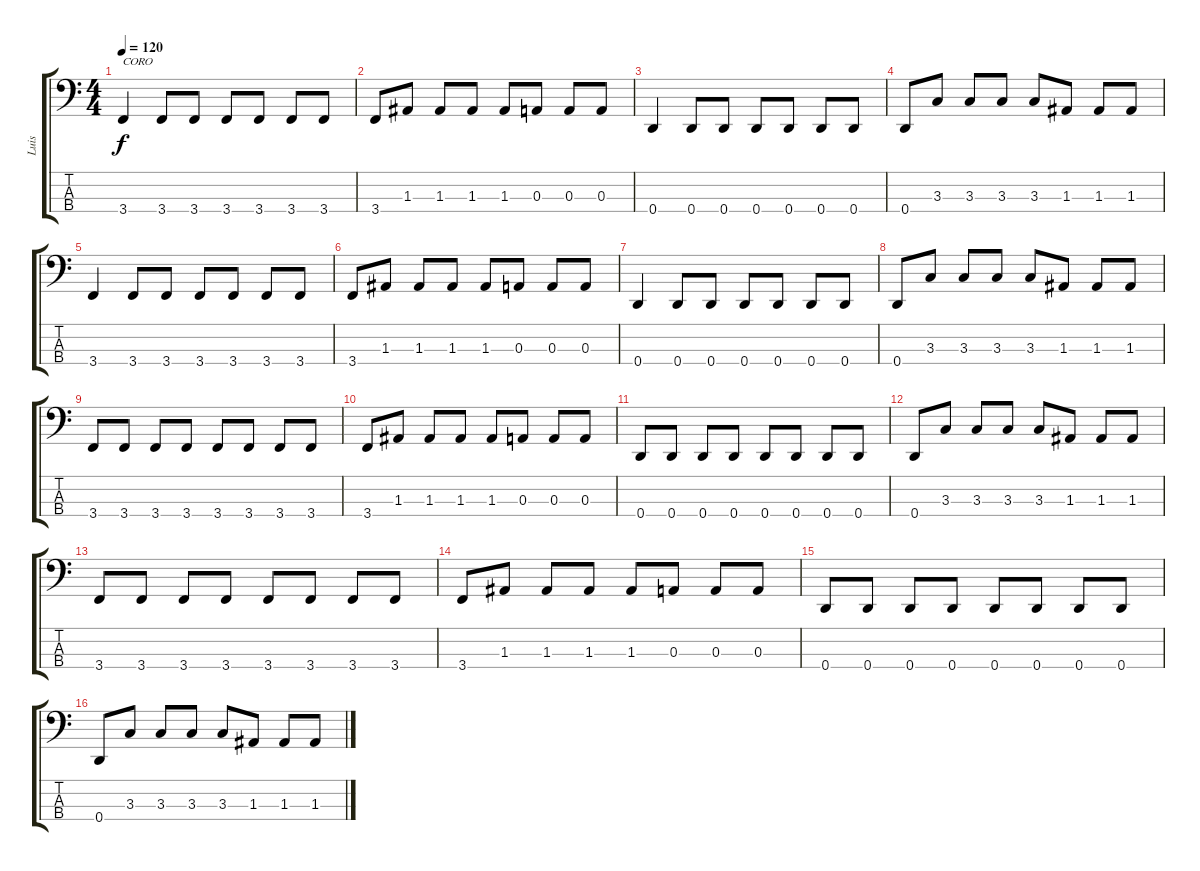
\track ("Luis" "Luis") {instrument electricbassfinger}
\staff {score tabs}
\tuning (G2 D2 A1 D1) {hide}
\ts (4 4)
\tempo 120
\clef f4
\ks c
3.4.4{txt "CORO" dy f} 3.4.8 3.4.8 3.4.8 3.4.8 3.4.8 3.4.8 |
3.4.8 1.3.8 1.3.8 1.3.8 1.3.8 0.3.8 0.3.8 0.3.8 |
0.4.4 0.4.8 0.4.8 0.4.8 0.4.8 0.4.8 0.4.8 |
0.4.8 3.3.8 3.3.8 3.3.8 3.3.8 1.3.8 1.3.8 1.3.8 |
3.4.4 3.4.8 3.4.8 3.4.8 3.4.8 3.4.8 3.4.8 |
3.4.8 1.3.8 1.3.8 1.3.8 1.3.8 0.3.8 0.3.8 0.3.8 |
0.4.4 0.4.8 0.4.8 0.4.8 0.4.8 0.4.8 0.4.8 |
0.4.8 3.3.8 3.3.8 3.3.8 3.3.8 1.3.8 1.3.8 1.3.8 |
3.4.8 3.4.8 3.4.8 3.4.8 3.4.8 3.4.8 3.4.8 3.4.8 |
3.4.8 1.3.8 1.3.8 1.3.8 1.3.8 0.3.8 0.3.8 0.3.8 |
0.4.8 0.4.8 0.4.8 0.4.8 0.4.8 0.4.8 0.4.8 0.4.8 |
0.4.8 3.3.8 3.3.8 3.3.8 3.3.8 1.3.8 1.3.8 1.3.8 |
3.4.8 3.4.8 3.4.8 3.4.8 3.4.8 3.4.8 3.4.8 3.4.8 |
3.4.8 1.3.8 1.3.8 1.3.8 1.3.8 0.3.8 0.3.8 0.3.8 |
0.4.8 0.4.8 0.4.8 0.4.8 0.4.8 0.4.8 0.4.8 0.4.8 |
0.4.8 3.3.8 3.3.8 3.3.8 3.3.8 1.3.8 1.3.8 1.3.8
